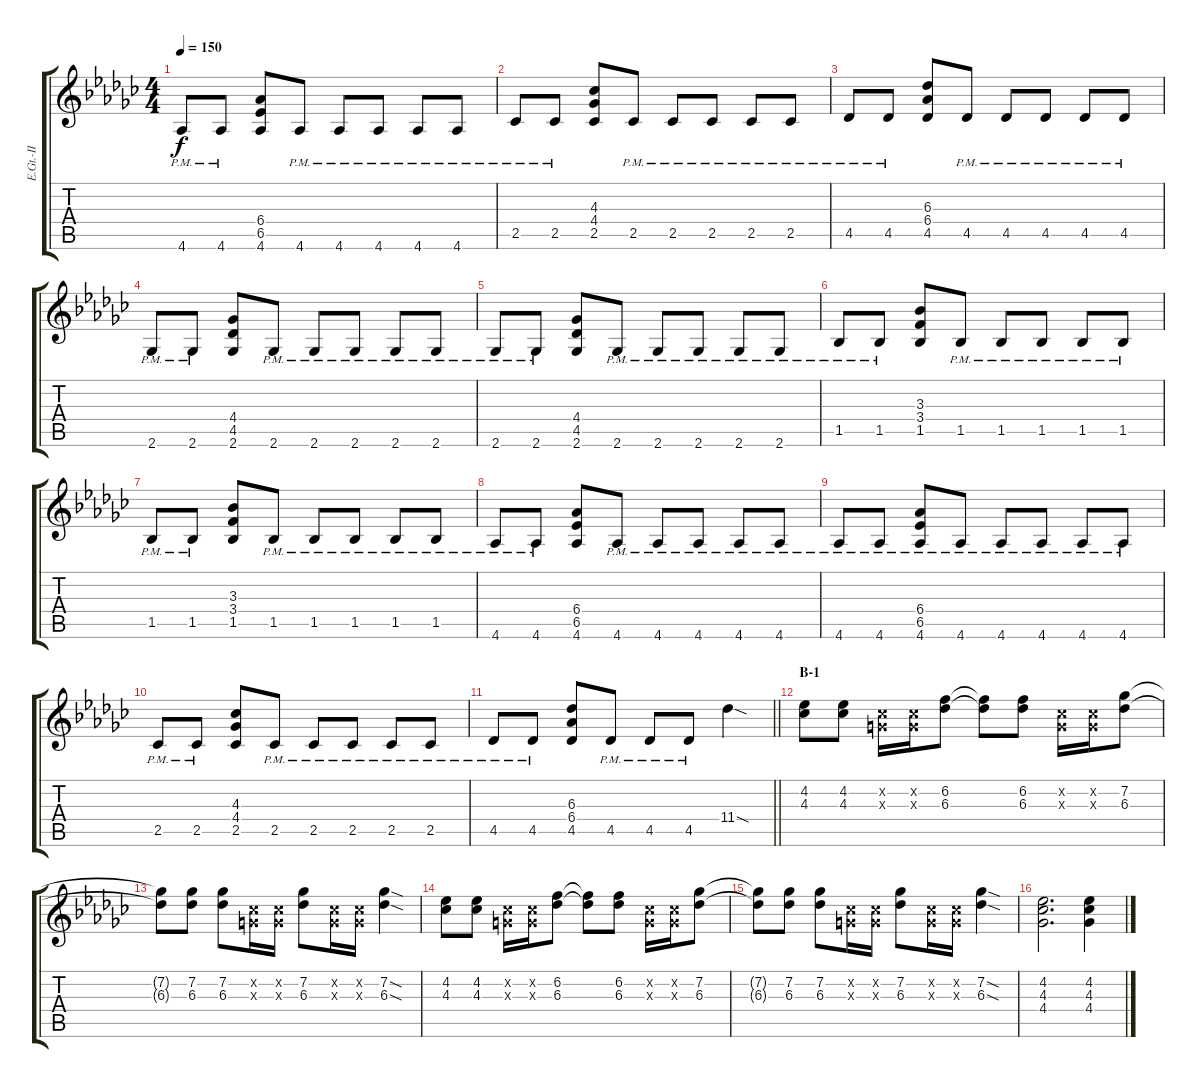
\track ("E.Gt.-II" "E.Gt.-II") {instrument distortionguitar}
\staff {score tabs}
\tuning (E4 B3 G3 D3 A2 E2) {hide}
\ts (4 4)
\tempo 150
\clef g2
\ks gb
4.6{pm}.8{dy f} 4.6{pm}.8 (6.4 6.5 4.6).8 4.6{pm}.8 4.6{pm}.8 4.6{pm}.8 4.6{pm}.8 4.6{pm}.8 |
2.5{pm}.8 2.5{pm}.8 (4.3 4.4 2.5).8 2.5{pm}.8 2.5{pm}.8 2.5{pm}.8 2.5{pm}.8 2.5{pm}.8 |
4.5{pm}.8 4.5{pm}.8 (6.3 6.4 4.5).8 4.5{pm}.8 4.5{pm}.8 4.5{pm}.8 4.5{pm}.8 4.5{pm}.8 |
2.6{pm}.8 2.6{pm}.8 (4.4 4.5 2.6).8 2.6{pm}.8 2.6{pm}.8 2.6{pm}.8 2.6{pm}.8 2.6{pm}.8 |
2.6{pm}.8 2.6{pm}.8 (4.4 4.5 2.6).8 2.6{pm}.8 2.6{pm}.8 2.6{pm}.8 2.6{pm}.8 2.6{pm}.8 |
1.5{pm}.8 1.5{pm}.8 (3.3 3.4 1.5).8 1.5{pm}.8 1.5{pm}.8 1.5{pm}.8 1.5{pm}.8 1.5{pm}.8 |
1.5{pm}.8 1.5{pm}.8 (3.3 3.4 1.5).8 1.5{pm}.8 1.5{pm}.8 1.5{pm}.8 1.5{pm}.8 1.5{pm}.8 |
4.6{pm}.8 4.6{pm}.8 (6.4 6.5 4.6).8 4.6{pm}.8 4.6{pm}.8 4.6{pm}.8 4.6{pm}.8 4.6{pm}.8 |
4.6{pm}.8 4.6{pm}.8 (6.4{pm} 6.5{pm} 4.6{pm}).8 4.6{pm}.8 4.6{pm}.8 4.6{pm}.8 4.6{pm}.8 4.6{pm}.8 |
2.5{pm}.8 2.5{pm}.8 (4.3 4.4 2.5).8 2.5{pm}.8 2.5{pm}.8 2.5{pm}.8 2.5{pm}.8 2.5{pm}.8 |
\barLineRight lightlight
4.5{pm}.8 4.5{pm}.8 (6.3 6.4 4.5).8 4.5{pm}.8 4.5{pm}.8 4.5{pm}.8 11.4{sod}.4 |
\section ("" "B-1")
(4.2 4.3).8 (4.2 4.3).8 (0.2{x} 0.3{x}).16 (0.2{x} 0.3{x}).16 (6.2 6.3).8 (6.2{t} 6.3{t}).8 (6.2 6.3).8 (0.2{x} 0.3{x}).16 (0.2{x} 0.3{x}).16 (7.2 6.3).8 |
(7.2{t} 6.3{t}).8 (7.2 6.3).8 (7.2 6.3).8 (0.2{x} 0.3{x}).16 (0.2{x} 0.3{x}).16 (7.2 6.3).8 (0.2{x} 0.3{x}).16 (0.2{x} 0.3{x}).16 (7.2{sod} 6.3{sod}).4 |
(4.2 4.3).8 (4.2 4.3).8 (0.2{x} 0.3{x}).16 (0.2{x} 0.3{x}).16 (6.2 6.3).8 (6.2{t} 6.3{t}).8 (6.2 6.3).8 (0.2{x} 0.3{x}).16 (0.2{x} 0.3{x}).16 (7.2 6.3).8 |
(7.2{t} 6.3{t}).8 (7.2 6.3).8 (7.2 6.3).8 (0.2{x} 0.3{x}).16 (0.2{x} 0.3{x}).16 (7.2 6.3).8 (0.2{x} 0.3{x}).16 (0.2{x} 0.3{x}).16 (7.2{sod} 6.3{sod}).4 |
(4.2 4.3 4.4).2{d} (4.2 4.3 4.4).4
